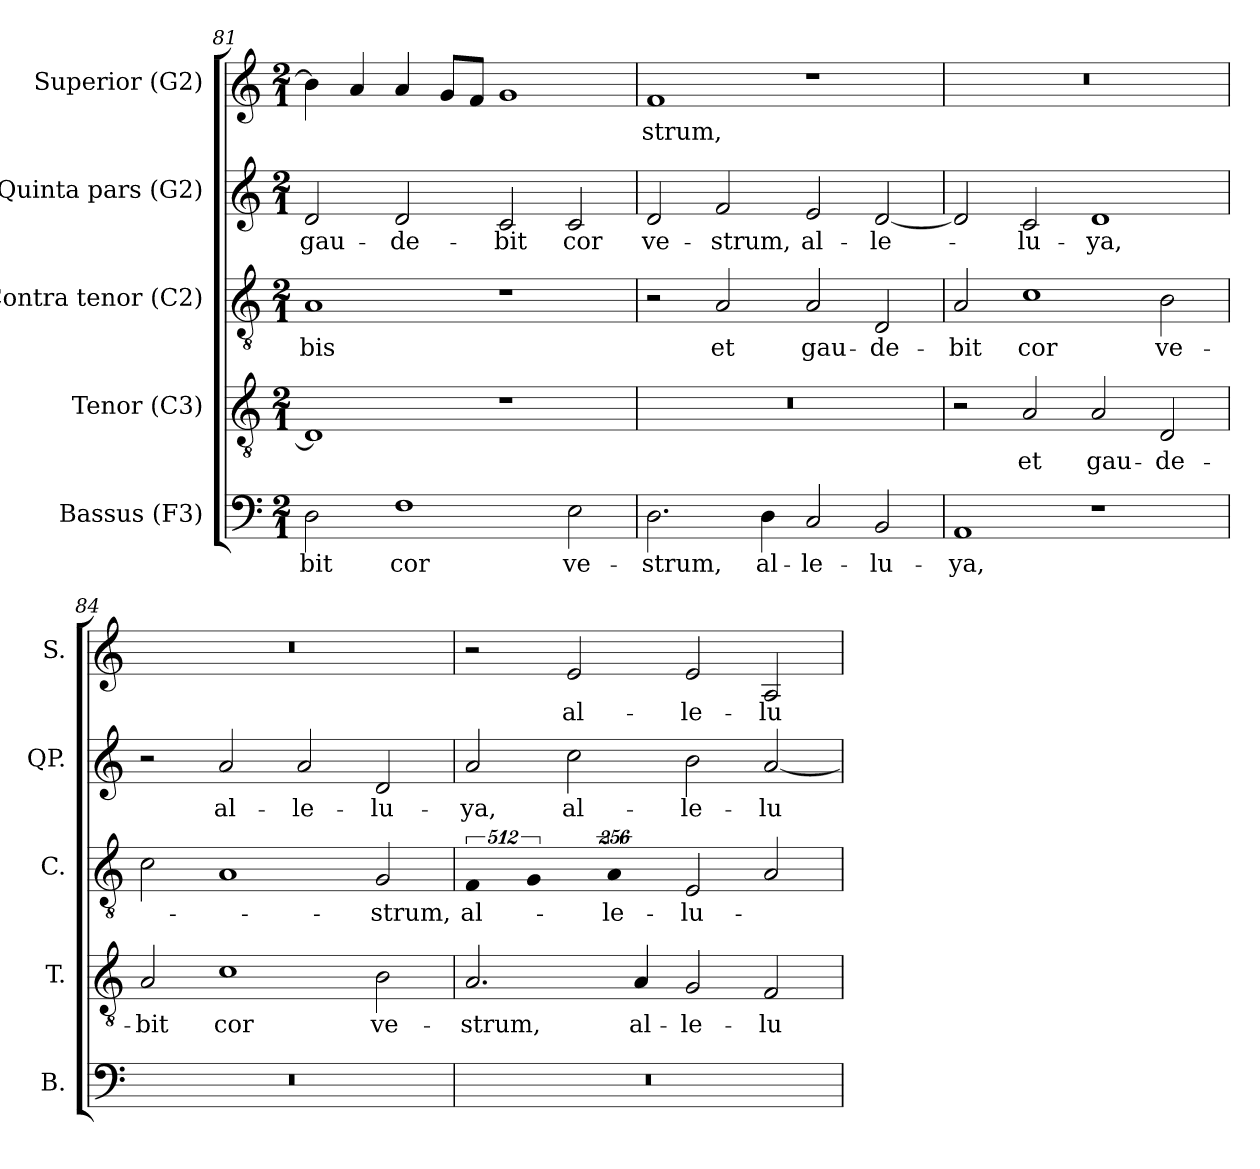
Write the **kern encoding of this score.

**kern	**text	**kern	**text	**kern	**text	**kern	**text	**kern	**text
*part5	*part5	*part4	*part4	*part3	*part3	*part2	*part2	*part1	*part1
*staff5	*staff5	*staff4	*staff4	*staff3	*staff3	*staff2	*staff2	*staff1	*staff1
*I"Bassus (F3)	*	*I"Tenor (C3)	*	*I"Contra tenor (C2)	*	*I"Quinta pars (G2)	*	*I"Superior (G2)	*
*I'B.	*	*I'T.	*	*I'C.	*	*I'QP.	*	*I'S.	*
!!LO:LB:g=z
*clefF4	*	*clefGv2	*	*clefGv2	*	*clefG2	*	*clefG2	*
*	*	*ITrd7c12	*	*ITrd7c12	*	*ITrd7c12	*	*	*
*k[]	*	*k[]	*	*k[]	*	*k[]	*	*k[]	*
*C:	*	*C:	*	*C:	*	*C:	*	*C:	*
*M2/1	*	*M2/1	*	*M2/1	*	*M2/1	*	*M2/1	*
=81	=81	=81	=81	=81	=81	=81	=81	=81	=81
!	!LO:LY:b:color=#000000	!	!	!	!	!	!	!	!
!	!	!	!	!	!LO:LY:b:color=#000000	!	!	!	!
!	!	!	!	!	!	!	!LO:LY:b:color=#000000	!	!
2Di\	-bit	1DDi]	.	1AAi	-bis	2Di/	gau-	4bi\]	.
.	.	.	.	.	.	.	.	4ai/	.
!	!LO:LY:b:color=#000000	!	!	!	!	!	!	!	!
!	!	!	!	!	!	!	!LO:LY:b:color=#000000	!	!
1Fi	cor	.	.	.	.	2Di/	-de-	4ai/	.
.	.	.	.	.	.	.	.	8gi/L	.
.	.	.	.	.	.	.	.	8fi/J	.
!	!	!	!	!	!	!	!LO:LY:b:color=#000000	!	!
.	.	1r	.	1r	.	2Ci/	-bit	1gi	.
!	!LO:LY:b:color=#000000	!	!	!	!	!	!	!	!
!	!	!	!	!	!	!	!LO:LY:b:color=#000000	!	!
2Ei\	ve-	.	.	.	.	2Ci/	cor	.	.
=82	=82	=82	=82	=82	=82	=82	=82	=82	=82
!	!LO:LY:b:color=#000000	!LO:N:vis=1	!	!	!	!	!	!	!
!	!	!	!	!	!	!	!LO:LY:b:color=#000000	!	!
!	!	!	!	!	!	!	!	!	!LO:LY:b:color=#000000
2.Di\	-strum,	0r	.	2r	.	2Di/	ve-	1fi	-strum,
!	!	!	!	!	!LO:LY:b:color=#000000	!	!	!	!
!	!	!	!	!	!	!	!LO:LY:b:color=#000000	!	!
.	.	.	.	2AAi/	et	2Fi/	-strum,	.	.
!	!LO:LY:b:color=#000000	!	!	!	!	!	!	!	!
4Di\	al-	.	.	.	.	.	.	.	.
!	!LO:LY:b:color=#000000	!	!	!	!	!	!	!	!
!	!	!	!	!	!LO:LY:b:color=#000000	!	!	!	!
!	!	!	!	!	!	!	!LO:LY:b:color=#000000	!	!
2Ci/	-le-	.	.	2AAi/	gau-	2Ei/	al-	1r	.
!	!LO:LY:b:color=#000000	!	!	!	!	!	!	!	!
!	!	!	!	!	!LO:LY:b:color=#000000	!	!	!	!
!	!	!	!	!	!	!	!LO:LY:b:color=#000000	!	!
2BBi/	-lu-	.	.	2DDi/	-de-	[2Di/	-le-	.	.
=83	=83	=83	=83	=83	=83	=83	=83	=83	=83
!	!LO:LY:b:color=#000000	!	!	!	!	!	!	!	!
!	!	!	!	!	!LO:LY:b:color=#000000	!	!	!LO:N:vis=1	!
1AAi	-ya,	2r	.	2AAi/	-bit	2Di/]	.	0r	.
!	!	!	!LO:LY:b:color=#000000	!	!	!	!	!	!
!	!	!	!	!	!LO:LY:b:color=#000000	!	!	!	!
!	!	!	!	!	!	!	!LO:LY:b:color=#000000	!	!
.	.	2AAi/	et	1Ci	cor	2Ci/	-lu-	.	.
!	!	!	!LO:LY:b:color=#000000	!	!	!	!	!	!
!	!	!	!	!	!	!	!LO:LY:b:color=#000000	!	!
1r	.	2AAi/	gau-	.	.	1Di	-ya,	.	.
!	!	!	!LO:LY:b:color=#000000	!	!	!	!	!	!
!	!	!	!	!	!LO:LY:b:color=#000000	!	!	!	!
.	.	2DDi/	-de-	2BBi\	ve-	.	.	.	.
=84	=84	=84	=84	=84	=84	=84	=84	=84	=84
!LO:N:vis=1	!	!	!	!	!	!	!	!	!
!	!	!	!LO:LY:b:color=#000000	!	!	!	!	!LO:N:vis=1	!
0r	.	2AAi/	-bit	2Ci\	.	2r	.	0r	.
!	!	!	!LO:LY:b:color=#000000	!	!	!	!	!	!
!	!	!	!	!	!	!	!LO:LY:b:color=#000000	!	!
.	.	1Ci	cor	1AAi	.	2Ai/	al-	.	.
!	!	!	!	!	!	!	!LO:LY:b:color=#000000	!	!
.	.	.	.	.	.	2Ai/	-le-	.	.
!	!	!	!LO:LY:b:color=#000000	!	!	!	!	!	!
!	!	!	!	!	!LO:LY:b:color=#000000	!	!	!	!
!	!	!	!	!	!	!	!LO:LY:b:color=#000000	!	!
.	.	2BBi\	ve-	2GGi/	-strum,	2Di/	-lu-	.	.
!!LO:PB:g=z
=85	=85	=85	=85	=85	=85	=85	=85	=85	=85
!LO:N:vis=1	!	!	!	!	!	!	!	!	!
!	!	!	!LO:LY:b:color=#000000	!LO:N:vis=2	!	!	!	!	!
!	!	!	!	!	!LO:LY:b:color=#000000	!	!	!	!
!	!	!	!	!	!	!	!LO:LY:b:color=#000000	!	!
0r	.	2.AAi/	-strum,	1024%341FFi/	al-	2Ai/	-ya,	2r	.
!	!	!	!	!LO:N:vis=2	!	!	!	!	!
.	.	.	.	1024%341GGi/	.	.	.	.	.
!	!	!	!	!	!	!	!LO:LY:b:color=#000000	!	!
!	!	!	!	!	!	!	!	!	!LO:LY:b:color=#000000
.	.	.	.	.	.	2ci\	al-	2ei/	al-
!	!	!	!	!LO:N:vis=2	!	!	!	!	!
!	!	!	!	!	!LO:LY:b:color=#000000	!	!	!	!
.	.	.	.	512%171AAi/	-le-	.	.	.	.
!	!	!	!LO:LY:b:color=#000000	!	!	!	!	!	!
.	.	4AAi/	al-	.	.	.	.	.	.
!	!	!	!LO:LY:b:color=#000000	!	!	!	!	!	!
!	!	!	!	!	!LO:LY:b:color=#000000	!	!	!	!
!	!	!	!	!	!	!	!LO:LY:b:color=#000000	!	!
!	!	!	!	!	!	!	!	!	!LO:LY:b:color=#000000
.	.	2GGi/	-le-	2EEi/	-lu-	2Bi\	-le-	2ei/	-le-
!	!	!	!LO:LY:b:color=#000000	!	!	!	!	!	!
!	!	!	!	!	!	!	!LO:LY:b:color=#000000	!	!
!	!	!	!	!	!	!	!	!	!LO:LY:b:color=#000000
.	.	2FFi/	-lu-	2AAi/	.	[2Ai/	-lu-	2Ai/	-lu-
=	=	=	=	=	=	=	=	=	=
*-	*-	*-	*-	*-	*-	*-	*-	*-	*-
